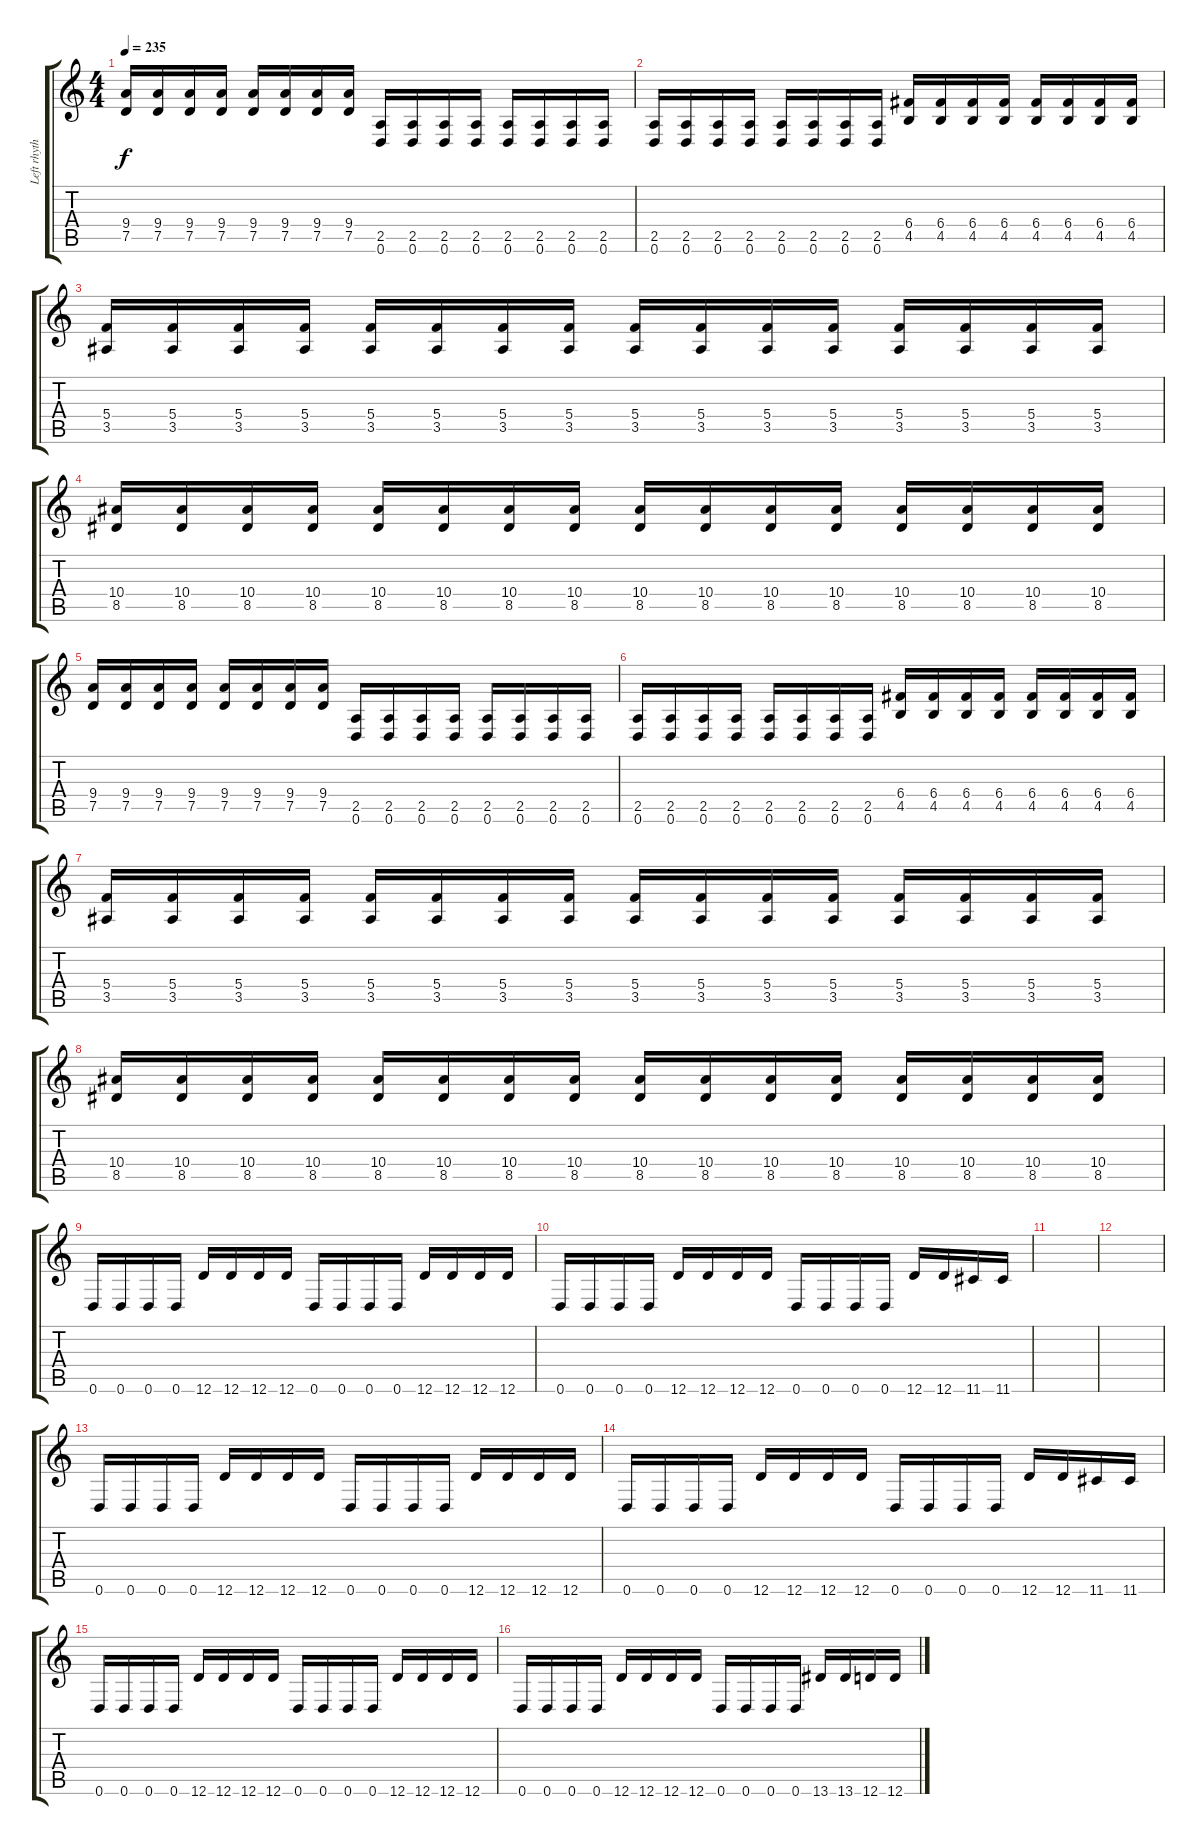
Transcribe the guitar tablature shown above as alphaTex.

\track ("Left rhythm" "Left rhyth") {instrument distortionguitar}
\staff {score tabs}
\tuning (D4 A3 F3 C3 G2 D2) {hide}
\ts (4 4)
\tempo 235
\clef g2
\ks c
(9.4 7.5).16{dy f} (9.4 7.5).16 (9.4 7.5).16 (9.4 7.5).16 (9.4 7.5).16 (9.4 7.5).16 (9.4 7.5).16 (9.4 7.5).16 (2.5 0.6).16 (2.5 0.6).16 (2.5 0.6).16 (2.5 0.6).16 (2.5 0.6).16 (2.5 0.6).16 (2.5 0.6).16 (2.5 0.6).16 |
(2.5 0.6).16 (2.5 0.6).16 (2.5 0.6).16 (2.5 0.6).16 (2.5 0.6).16 (2.5 0.6).16 (2.5 0.6).16 (2.5 0.6).16 (6.4 4.5).16 (6.4 4.5).16 (6.4 4.5).16 (6.4 4.5).16 (6.4 4.5).16 (6.4 4.5).16 (6.4 4.5).16 (6.4 4.5).16 |
(5.4 3.5).16 (5.4 3.5).16 (5.4 3.5).16 (5.4 3.5).16 (5.4 3.5).16 (5.4 3.5).16 (5.4 3.5).16 (5.4 3.5).16 (5.4 3.5).16 (5.4 3.5).16 (5.4 3.5).16 (5.4 3.5).16 (5.4 3.5).16 (5.4 3.5).16 (5.4 3.5).16 (5.4 3.5).16 |
(10.4 8.5).16 (10.4 8.5).16 (10.4 8.5).16 (10.4 8.5).16 (10.4 8.5).16 (10.4 8.5).16 (10.4 8.5).16 (10.4 8.5).16 (10.4 8.5).16 (10.4 8.5).16 (10.4 8.5).16 (10.4 8.5).16 (10.4 8.5).16 (10.4 8.5).16 (10.4 8.5).16 (10.4 8.5).16 |
(9.4 7.5).16 (9.4 7.5).16 (9.4 7.5).16 (9.4 7.5).16 (9.4 7.5).16 (9.4 7.5).16 (9.4 7.5).16 (9.4 7.5).16 (2.5 0.6).16 (2.5 0.6).16 (2.5 0.6).16 (2.5 0.6).16 (2.5 0.6).16 (2.5 0.6).16 (2.5 0.6).16 (2.5 0.6).16 |
(2.5 0.6).16 (2.5 0.6).16 (2.5 0.6).16 (2.5 0.6).16 (2.5 0.6).16 (2.5 0.6).16 (2.5 0.6).16 (2.5 0.6).16 (6.4 4.5).16 (6.4 4.5).16 (6.4 4.5).16 (6.4 4.5).16 (6.4 4.5).16 (6.4 4.5).16 (6.4 4.5).16 (6.4 4.5).16 |
(5.4 3.5).16 (5.4 3.5).16 (5.4 3.5).16 (5.4 3.5).16 (5.4 3.5).16 (5.4 3.5).16 (5.4 3.5).16 (5.4 3.5).16 (5.4 3.5).16 (5.4 3.5).16 (5.4 3.5).16 (5.4 3.5).16 (5.4 3.5).16 (5.4 3.5).16 (5.4 3.5).16 (5.4 3.5).16 |
(10.4 8.5).16 (10.4 8.5).16 (10.4 8.5).16 (10.4 8.5).16 (10.4 8.5).16 (10.4 8.5).16 (10.4 8.5).16 (10.4 8.5).16 (10.4 8.5).16 (10.4 8.5).16 (10.4 8.5).16 (10.4 8.5).16 (10.4 8.5).16 (10.4 8.5).16 (10.4 8.5).16 (10.4 8.5).16 |
0.6.16 0.6.16 0.6.16 0.6.16 12.6.16 12.6.16 12.6.16 12.6.16 0.6.16 0.6.16 0.6.16 0.6.16 12.6.16 12.6.16 12.6.16 12.6.16 |
0.6.16 0.6.16 0.6.16 0.6.16 12.6.16 12.6.16 12.6.16 12.6.16 0.6.16 0.6.16 0.6.16 0.6.16 12.6.16 12.6.16 11.6.16 11.6.16 |
|
|
0.6.16 0.6.16 0.6.16 0.6.16 12.6.16 12.6.16 12.6.16 12.6.16 0.6.16 0.6.16 0.6.16 0.6.16 12.6.16 12.6.16 12.6.16 12.6.16 |
0.6.16 0.6.16 0.6.16 0.6.16 12.6.16 12.6.16 12.6.16 12.6.16 0.6.16 0.6.16 0.6.16 0.6.16 12.6.16 12.6.16 11.6.16 11.6.16 |
0.6.16 0.6.16 0.6.16 0.6.16 12.6.16 12.6.16 12.6.16 12.6.16 0.6.16 0.6.16 0.6.16 0.6.16 12.6.16 12.6.16 12.6.16 12.6.16 |
0.6.16 0.6.16 0.6.16 0.6.16 12.6.16 12.6.16 12.6.16 12.6.16 0.6.16 0.6.16 0.6.16 0.6.16 13.6.16 13.6.16 12.6.16 12.6.16
